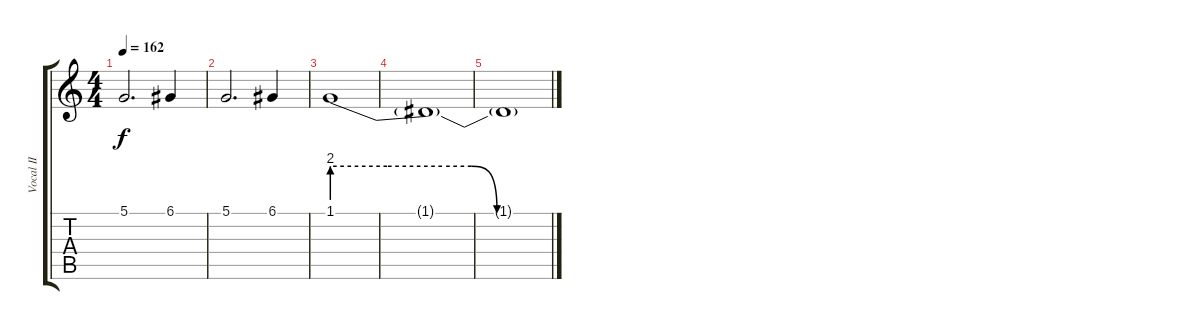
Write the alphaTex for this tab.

\track ("Vocal II" "Vocal II") {instrument englishhorn}
\staff {score tabs}
\tuning (D4 A3 F3 C3 G2 C2) {hide}
\ts (4 4)
\tempo 162
\clef g2
\ks c
5.1.2{d dy f} 6.1.4 |
5.1.2{d} 6.1.4 |
1.1{be (custom 0 8 15 8 30 8 38 8 45 0 60 0)}.1 |
1.1{t}.1 |
1.1{t}.1
